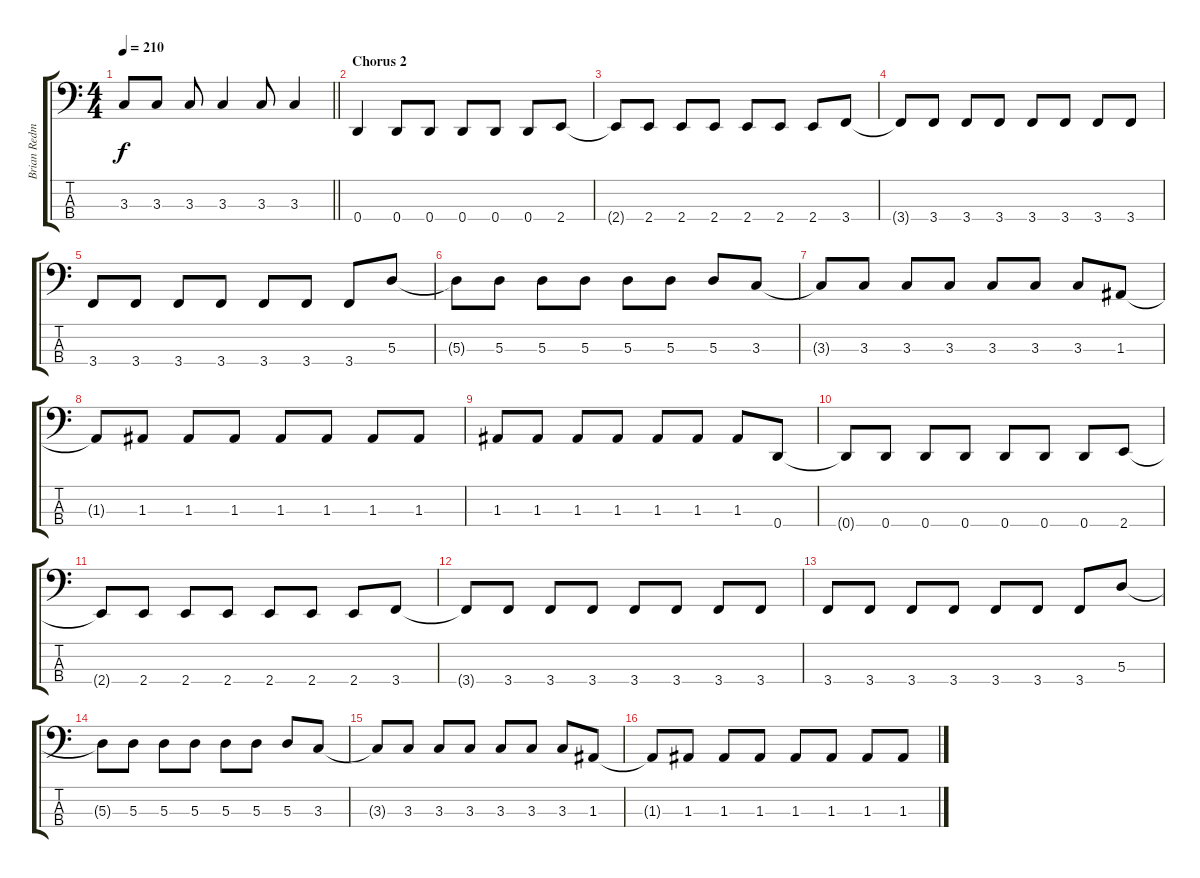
\track ("Brian Redman" "Brian Redm") {instrument electricbassfinger}
\staff {score tabs}
\tuning (G2 D2 A1 D1) {hide}
\ts (4 4)
\tempo 210
\clef f4
\barLineRight lightlight
\ks c
3.3.8{dy f} 3.3.8 3.3.8 3.3.4 3.3.8 3.3.4 |
\section ("" "Chorus 2")
0.4.4 0.4.8 0.4.8 0.4.8 0.4.8 0.4.8 2.4.8 |
2.4{t}.8 2.4.8 2.4.8 2.4.8 2.4.8 2.4.8 2.4.8 3.4.8 |
3.4{t}.8 3.4.8 3.4.8 3.4.8 3.4.8 3.4.8 3.4.8 3.4.8 |
3.4.8 3.4.8 3.4.8 3.4.8 3.4.8 3.4.8 3.4.8 5.3.8 |
5.3{t}.8 5.3.8 5.3.8 5.3.8 5.3.8 5.3.8 5.3.8 3.3.8 |
3.3{t}.8 3.3.8 3.3.8 3.3.8 3.3.8 3.3.8 3.3.8 1.3.8 |
1.3{t}.8 1.3.8 1.3.8 1.3.8 1.3.8 1.3.8 1.3.8 1.3.8 |
1.3.8 1.3.8 1.3.8 1.3.8 1.3.8 1.3.8 1.3.8 0.4.8 |
0.4{t}.8 0.4.8 0.4.8 0.4.8 0.4.8 0.4.8 0.4.8 2.4.8 |
2.4{t}.8 2.4.8 2.4.8 2.4.8 2.4.8 2.4.8 2.4.8 3.4.8 |
3.4{t}.8 3.4.8 3.4.8 3.4.8 3.4.8 3.4.8 3.4.8 3.4.8 |
3.4.8 3.4.8 3.4.8 3.4.8 3.4.8 3.4.8 3.4.8 5.3.8 |
5.3{t}.8 5.3.8 5.3.8 5.3.8 5.3.8 5.3.8 5.3.8 3.3.8 |
3.3{t}.8 3.3.8 3.3.8 3.3.8 3.3.8 3.3.8 3.3.8 1.3.8 |
1.3{t}.8 1.3.8 1.3.8 1.3.8 1.3.8 1.3.8 1.3.8 1.3.8
